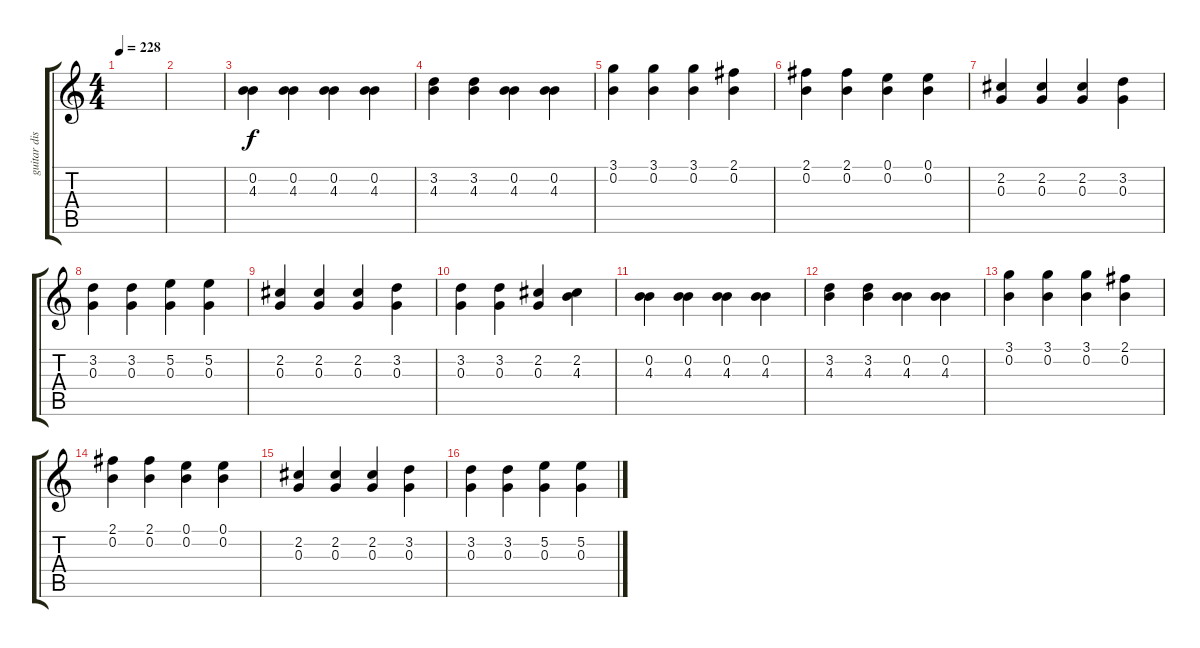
\track ("guitar distortion" "guitar dis") {instrument distortionguitar}
\staff {score tabs}
\tuning (E4 B3 G3 D3 A2 E2) {hide}
\ts (4 4)
\tempo 228
\clef g2
\ks c
|
|
(0.2 4.3).4 (0.2 4.3).4 (0.2 4.3).4 (0.2 4.3).4 |
(3.2 4.3).4 (3.2 4.3).4 (0.2 4.3).4 (0.2 4.3).4 |
(3.1 0.2).4 (3.1 0.2).4 (3.1 0.2).4 (2.1 0.2).4 |
(2.1 0.2).4 (2.1 0.2).4 (0.1 0.2).4 (0.1 0.2).4 |
(2.2 0.3).4 (2.2 0.3).4 (2.2 0.3).4 (3.2 0.3).4 |
(3.2 0.3).4 (3.2 0.3).4 (5.2 0.3).4 (5.2 0.3).4 |
(2.2 0.3).4 (2.2 0.3).4 (2.2 0.3).4 (3.2 0.3).4 |
(3.2 0.3).4 (3.2 0.3).4 (2.2 0.3).4 (2.2 4.3).4 |
(0.2 4.3).4 (0.2 4.3).4 (0.2 4.3).4 (0.2 4.3).4 |
(3.2 4.3).4 (3.2 4.3).4 (0.2 4.3).4 (0.2 4.3).4 |
(3.1 0.2).4 (3.1 0.2).4 (3.1 0.2).4 (2.1 0.2).4 |
(2.1 0.2).4 (2.1 0.2).4 (0.1 0.2).4 (0.1 0.2).4 |
(2.2 0.3).4 (2.2 0.3).4 (2.2 0.3).4 (3.2 0.3).4 |
(3.2 0.3).4 (3.2 0.3).4 (5.2 0.3).4 (5.2 0.3).4
